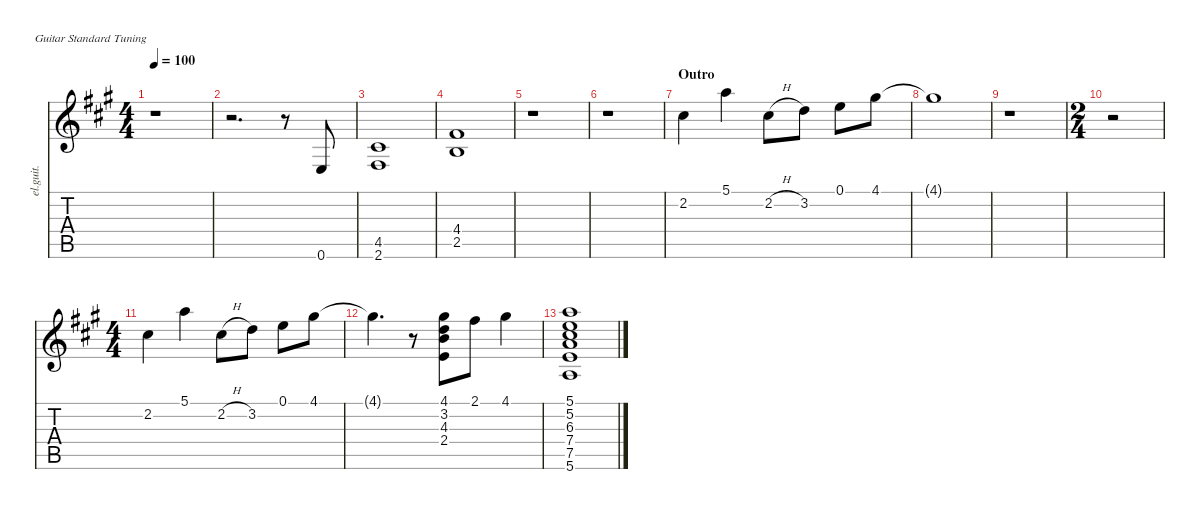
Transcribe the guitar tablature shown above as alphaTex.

\defaultSystemsLayout 4
\hideDynamics
\bracketExtendMode nobrackets
\otherSystemsTrackNameOrientation horizontal
\track ("Lead Guitar" "el.guit.") {instrument electricguitarclean}
\staff {score tabs}
\tuning (E4 B3 G3 D3 A2 E2)
\ts (4 4)
\tempo 100
\clef g2
\ks a
r.1{dy f} |
r.2{d} r.8 0.6{acc forcenatural}.8 |
(4.5{acc #} 2.6{acc #}).1 |
(4.4{acc #} 2.5{acc forcenatural}).1 |
r.1 |
r.1 |
\section ("" "Outro")
2.2{acc #}.4 5.1{acc forcenatural}.4 2.2{h acc #}.8 3.2{acc forcenatural}.8 0.1{acc forcenatural}.8 4.1{acc #}.8 |
4.1{t acc #}.1 |
r.1 |
\ts (2 4)
r.2 |
\ts (4 4)
2.2{acc #}.4 5.1{acc forcenatural}.4 2.2{h acc #}.8 3.2{acc forcenatural}.8 0.1{acc forcenatural}.8 4.1{acc #}.8 |
4.1{t acc #}.4{d} r.8 (4.1{acc #} 3.2{acc forcenatural} 4.3{acc forcenatural} 2.4{acc forcenatural}).8 2.1{acc #}.8 4.1{acc #}.4 |
(5.1{acc forcenatural} 5.2{acc forcenatural} 6.3{acc #} 7.4{acc forcenatural} 7.5{acc forcenatural} 5.6{acc forcenatural}).1
